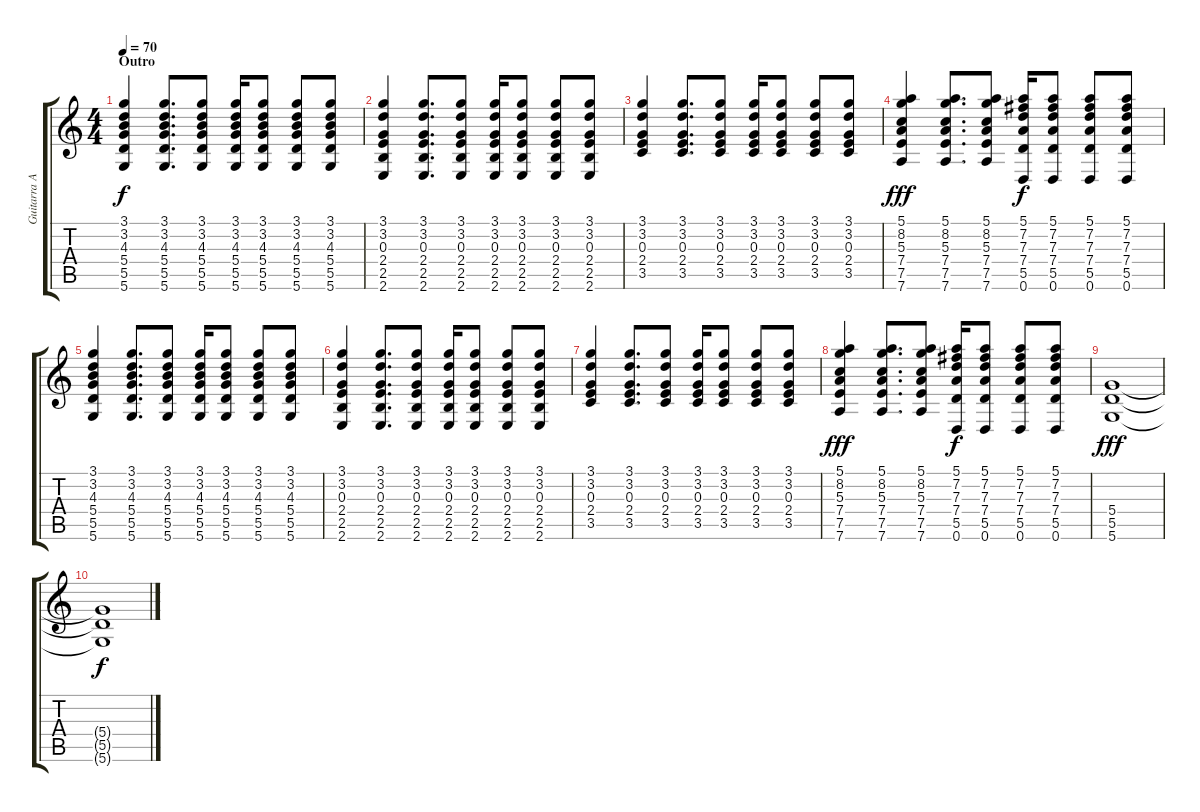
\track ("Guitarra Adicional" "Guitarra A") {instrument electricguitarclean}
\staff {score tabs}
\tuning (E4 B3 G3 D3 A2 D2) {hide}
\ts (4 4)
\section ("" "Outro")
\tempo 70
\clef g2
\ks c
(3.1 3.2 4.3 5.4 5.5 5.6).4{dy f} (3.1 3.2 4.3 5.4 5.5 5.6).8{d} (3.1 3.2 4.3 5.4 5.5 5.6).8 (3.1 3.2 4.3 5.4 5.5 5.6).16 (3.1 3.2 4.3 5.4 5.5 5.6).8 (3.1 3.2 4.3 5.4 5.5 5.6).8 (3.1 3.2 4.3 5.4 5.5 5.6).8 |
(3.1 3.2 0.3 2.4 2.5 2.6).4 (3.1 3.2 0.3 2.4 2.5 2.6).8{d} (3.1 3.2 0.3 2.4 2.5 2.6).8 (3.1 3.2 0.3 2.4 2.5 2.6).16 (3.1 3.2 0.3 2.4 2.5 2.6).8 (3.1 3.2 0.3 2.4 2.5 2.6).8 (3.1 3.2 0.3 2.4 2.5 2.6).8 |
(3.1 3.2 0.3 2.4 3.5).4 (3.1 3.2 0.3 2.4 3.5).8{d} (3.1 3.2 0.3 2.4 3.5).8 (3.1 3.2 0.3 2.4 3.5).16 (3.1 3.2 0.3 2.4 3.5).8 (3.1 3.2 0.3 2.4 3.5).8 (3.1 3.2 0.3 2.4 3.5).8 |
(5.1 8.2 5.3 7.4 7.5 7.6).4{dy fff} (5.1 8.2 5.3 7.4 7.5 7.6).8{d} (5.1 8.2 5.3 7.4 7.5 7.6).8 (5.1 7.2 7.3 7.4 5.5 0.6).16{dy f} (5.1 7.2 7.3 7.4 5.5 0.6).8 (5.1 7.2 7.3 7.4 5.5 0.6).8 (5.1 7.2 7.3 7.4 5.5 0.6).8 |
(3.1 3.2 4.3 5.4 5.5 5.6).4 (3.1 3.2 4.3 5.4 5.5 5.6).8{d} (3.1 3.2 4.3 5.4 5.5 5.6).8 (3.1 3.2 4.3 5.4 5.5 5.6).16 (3.1 3.2 4.3 5.4 5.5 5.6).8 (3.1 3.2 4.3 5.4 5.5 5.6).8 (3.1 3.2 4.3 5.4 5.5 5.6).8 |
(3.1 3.2 0.3 2.4 2.5 2.6).4 (3.1 3.2 0.3 2.4 2.5 2.6).8{d} (3.1 3.2 0.3 2.4 2.5 2.6).8 (3.1 3.2 0.3 2.4 2.5 2.6).16 (3.1 3.2 0.3 2.4 2.5 2.6).8 (3.1 3.2 0.3 2.4 2.5 2.6).8 (3.1 3.2 0.3 2.4 2.5 2.6).8 |
(3.1 3.2 0.3 2.4 3.5).4 (3.1 3.2 0.3 2.4 3.5).8{d} (3.1 3.2 0.3 2.4 3.5).8 (3.1 3.2 0.3 2.4 3.5).16 (3.1 3.2 0.3 2.4 3.5).8 (3.1 3.2 0.3 2.4 3.5).8 (3.1 3.2 0.3 2.4 3.5).8 |
(5.1 8.2 5.3 7.4 7.5 7.6).4{dy fff} (5.1 8.2 5.3 7.4 7.5 7.6).8{d} (5.1 8.2 5.3 7.4 7.5 7.6).8 (5.1 7.2 7.3 7.4 5.5 0.6).16{dy f} (5.1 7.2 7.3 7.4 5.5 0.6).8 (5.1 7.2 7.3 7.4 5.5 0.6).8 (5.1 7.2 7.3 7.4 5.5 0.6).8 |
(5.4 5.5 5.6).1{dy fff volume 8} |
(5.4{t} 5.5{t} 5.6{t}).1{dy f volume 4}
